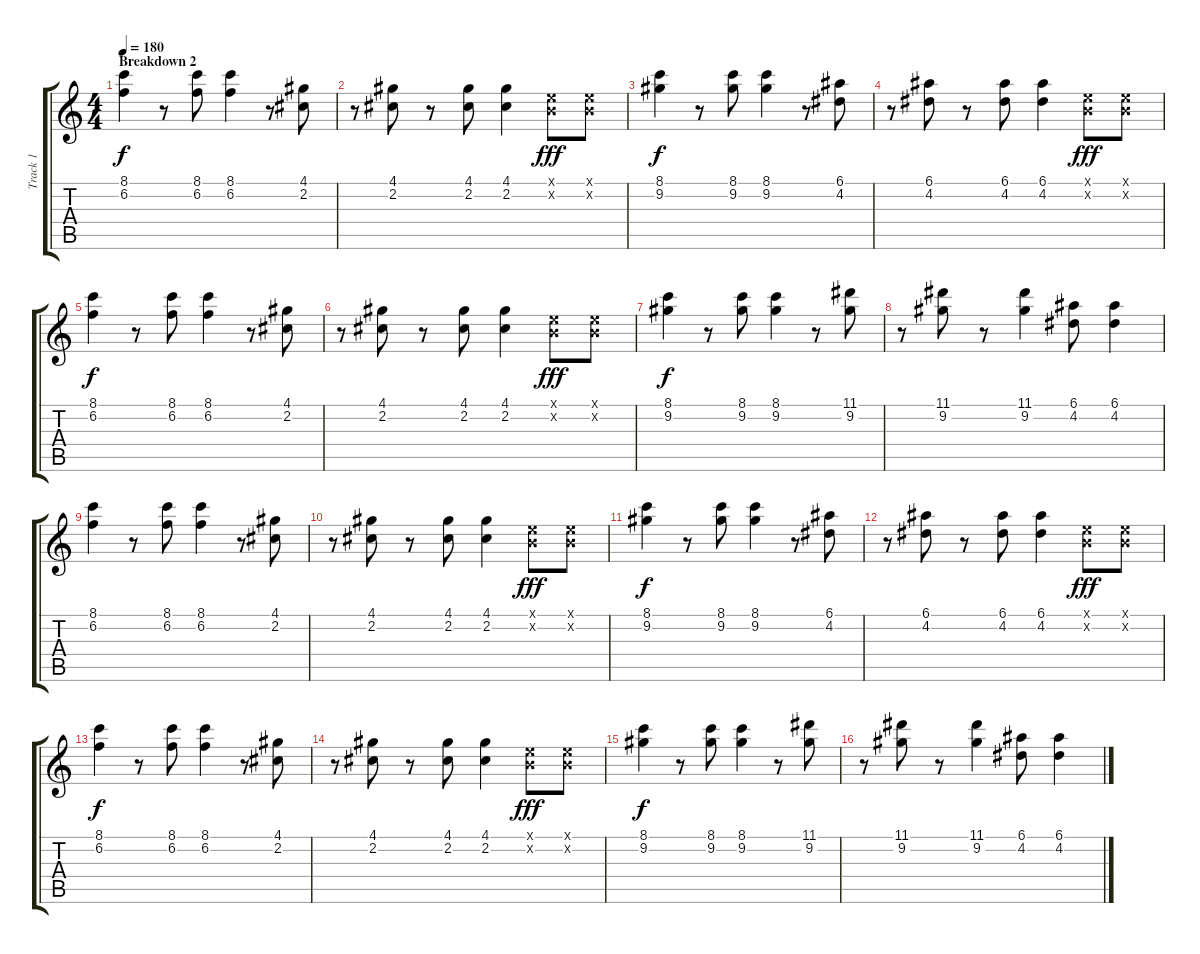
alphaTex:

\track ("Track 1" "Track 1") {instrument distortionguitar}
\staff {score tabs}
\tuning (E4 B3 G3 D3 A2 E2) {hide}
\ts (4 4)
\section ("" "Breakdown 2")
\tempo 180
\clef g2
\ks c
(8.1 6.2).4{dy f} r.8 (8.1 6.2).8 (8.1 6.2).4 r.8 (4.1 2.2).8 |
r.8 (4.1 2.2).8 r.8 (4.1 2.2).8 (4.1 2.2).4 (0.1{x} 0.2{x}).8{dy fff} (0.1{x} 0.2{x}).8 |
(8.1 9.2).4{dy f} r.8 (8.1 9.2).8 (8.1 9.2).4 r.8 (6.1 4.2).8 |
r.8 (6.1 4.2).8 r.8 (6.1 4.2).8 (6.1 4.2).4 (0.1{x} 0.2{x}).8{dy fff} (0.1{x} 0.2{x}).8 |
(8.1 6.2).4{dy f} r.8 (8.1 6.2).8 (8.1 6.2).4 r.8 (4.1 2.2).8 |
r.8 (4.1 2.2).8 r.8 (4.1 2.2).8 (4.1 2.2).4 (0.1{x} 0.2{x}).8{dy fff} (0.1{x} 0.2{x}).8 |
(8.1 9.2).4{dy f} r.8 (8.1 9.2).8 (8.1 9.2).4 r.8 (11.1 9.2).8 |
r.8 (11.1 9.2).8 r.8 (11.1 9.2).4 (6.1 4.2).8 (6.1 4.2).4 |
(8.1 6.2).4 r.8 (8.1 6.2).8 (8.1 6.2).4 r.8 (4.1 2.2).8 |
r.8 (4.1 2.2).8 r.8 (4.1 2.2).8 (4.1 2.2).4 (0.1{x} 0.2{x}).8{dy fff} (0.1{x} 0.2{x}).8 |
(8.1 9.2).4{dy f} r.8 (8.1 9.2).8 (8.1 9.2).4 r.8 (6.1 4.2).8 |
r.8 (6.1 4.2).8 r.8 (6.1 4.2).8 (6.1 4.2).4 (0.1{x} 0.2{x}).8{dy fff} (0.1{x} 0.2{x}).8 |
(8.1 6.2).4{dy f} r.8 (8.1 6.2).8 (8.1 6.2).4 r.8 (4.1 2.2).8 |
r.8 (4.1 2.2).8 r.8 (4.1 2.2).8 (4.1 2.2).4 (0.1{x} 0.2{x}).8{dy fff} (0.1{x} 0.2{x}).8 |
(8.1 9.2).4{dy f} r.8 (8.1 9.2).8 (8.1 9.2).4 r.8 (11.1 9.2).8 |
r.8 (11.1 9.2).8 r.8 (11.1 9.2).4 (6.1 4.2).8 (6.1 4.2).4
